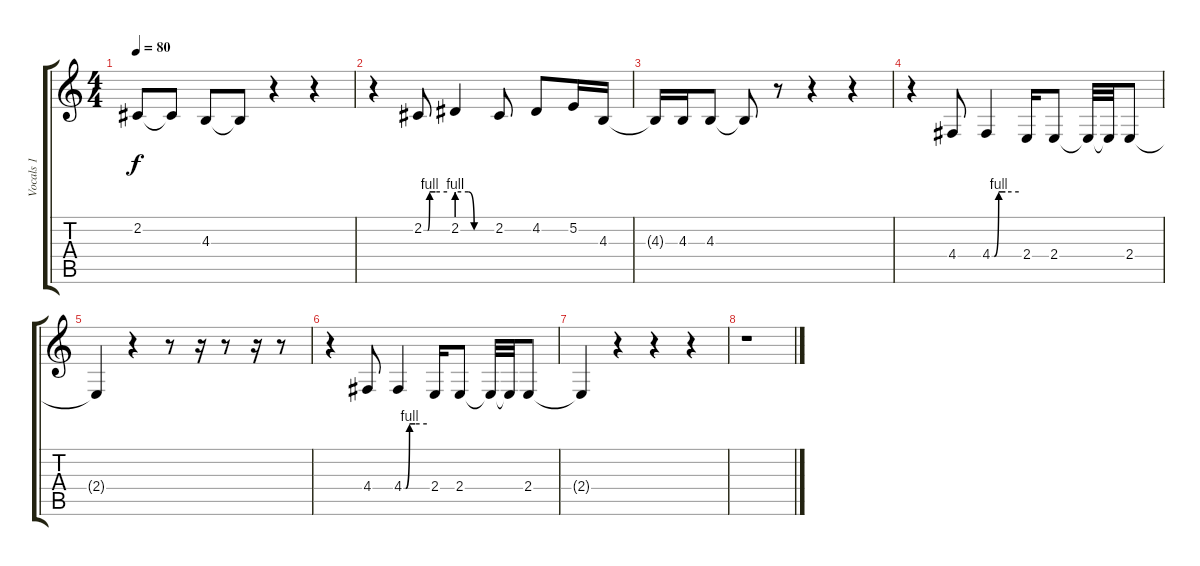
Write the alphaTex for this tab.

\track ("Vocals 1" "Vocals 1") {instrument lead1square}
\staff {score tabs}
\tuning (E4 B3 G3 D3 A2 E2) {hide}
\ts (4 4)
\tempo 80
\clef g2
\ks c
2.2.8{dy f} 2.2{t}.8 4.3.8 4.3{t}.8 r.4 r.4 |
r.4 2.2{be (custom 0 0 10 0 15 4 30 4 60 4)}.8 2.2{be (custom 0 4 20 4 30 0 45 0 60 0)}.4 2.2.8 4.2.8 5.2.16 4.3.16 |
4.3{t}.16 4.3.16 4.3.8 4.3{t}.8 r.8 r.4 r.4 |
r.4 4.4.8 4.4{be (custom 0 0 5 0 15 4 30 4 60 4)}.4 2.4.16 2.4.8 2.4{t}.32 2.4{t}.32 2.4.8 |
2.4{t}.4 r.4 r.8 r.16 r.8 r.16 r.8 |
r.4 4.4.8 4.4{be (custom 0 0 5 0 15 4 30 4 60 4)}.4 2.4.16 2.4.8 2.4{t}.32 2.4{t}.32 2.4.8 |
2.4{t}.4 r.4 r.4 r.4 |
r.1
